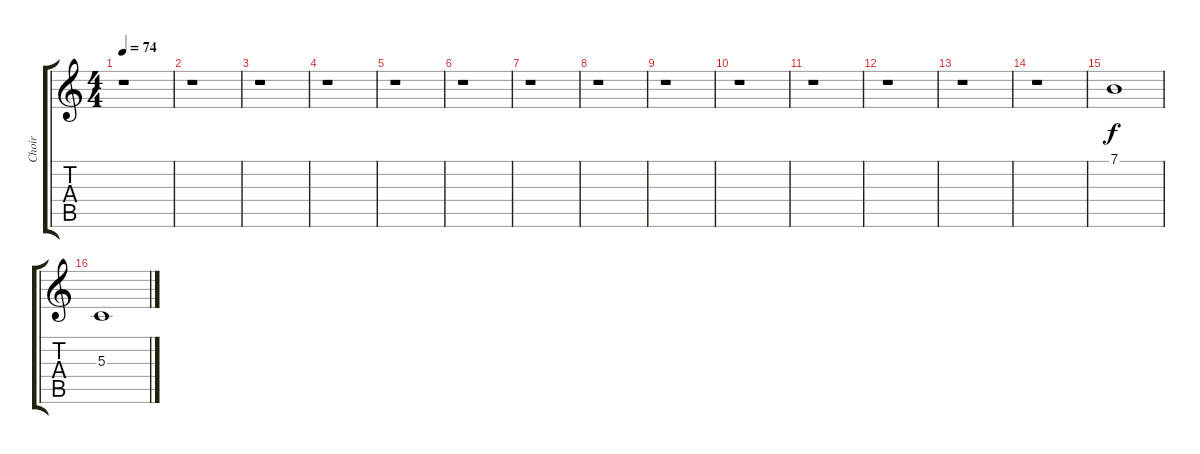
\track ("Choir" "Choir") {instrument choiraahs}
\staff {score tabs}
\tuning (E4 B3 G3 D3 A2 E2) {hide}
\ts (4 4)
\tempo 74
\clef g2
\ks c
r.1{dy f} |
r.1 |
r.1 |
r.1 |
r.1 |
r.1 |
r.1 |
r.1 |
r.1 |
r.1 |
r.1 |
r.1 |
r.1 |
r.1 |
7.1.1 |
5.3.1
